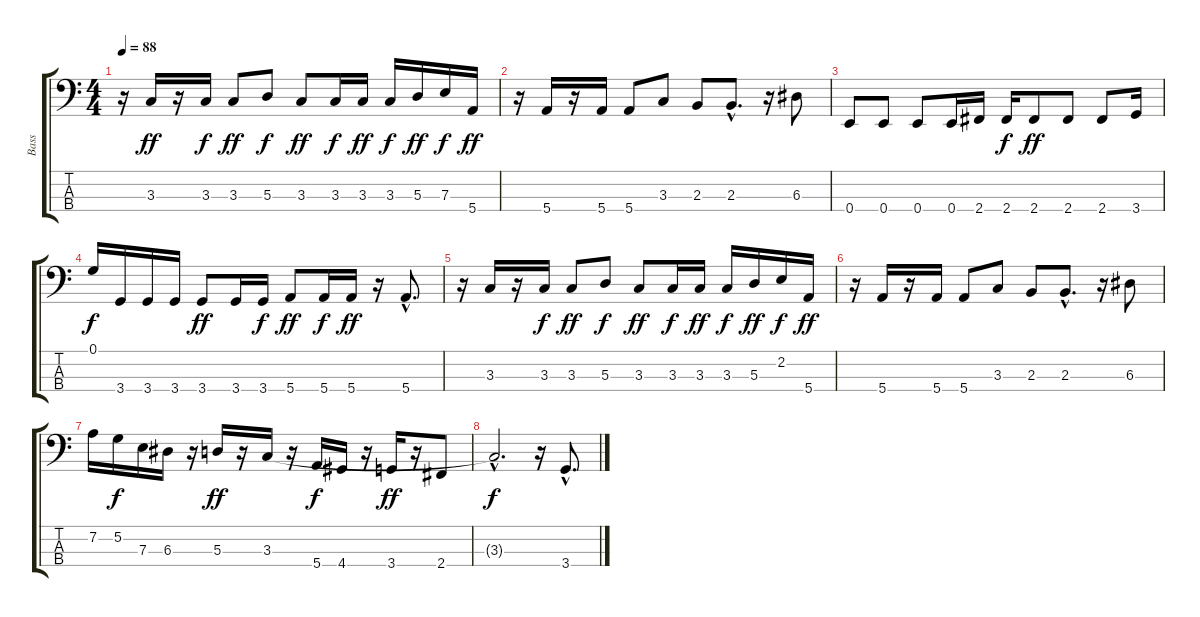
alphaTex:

\track ("Bass" "Bass") {instrument electricbassfinger}
\staff {score tabs}
\tuning (G2 D2 A1 E1) {hide}
\ts (4 4)
\tempo 88
\clef f4
\ks c
r.16{dy ff} 3.3.16 r.16 3.3.16{dy f} 3.3.8{dy ff} 5.3.8{dy f} 3.3.8{dy ff} 3.3.16{dy f} 3.3.16{dy ff} 3.3.16{dy f} 5.3.16{dy ff} 7.3.16{dy f} 5.4.16{dy ff} |
r.16 5.4.16 r.16 5.4.16 5.4.8 3.3.8 2.3.8 2.3{hac}.8{d} r.16 6.3.8 |
0.4.8 0.4.8 0.4.8 0.4.16 2.4.16 2.4.16{dy f} 2.4.8{dy ff} 2.4.8 2.4.8 3.4.16 |
0.1.16{dy f} 3.4.16 3.4.16 3.4.16 3.4.8{dy ff} 3.4.16 3.4.16{dy f} 5.4.8{dy ff} 5.4.16{dy f} 5.4.16{dy ff} r.16 5.4{hac}.8{d} |
r.16 3.3.16 r.16 3.3.16{dy f} 3.3.8{dy ff} 5.3.8{dy f} 3.3.8{dy ff} 3.3.16{dy f} 3.3.16{dy ff} 3.3.16{dy f} 5.3.16{dy ff} 2.2.16{dy f} 5.4.16{dy ff} |
r.16 5.4.16 r.16 5.4.16 5.4.8 3.3.8 2.3.8 2.3{hac}.8{d} r.16 6.3.8 |
7.2.16 5.2.16{dy f} 7.3.16 6.3.16 r.16 5.3.16{dy ff} r.16 3.3.16 r.16 5.4.16{dy f} 4.4.16 r.16 3.4.16{dy ff} r.16 2.4.8 |
3.3{hac t}.2{d dy f} r.16 3.4{hac}.8{d}
